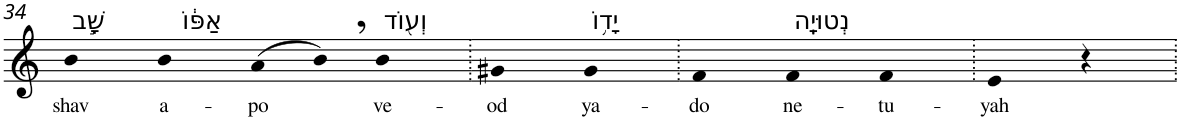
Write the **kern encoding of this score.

**kern	**text
*part1	*part1
*staff1	*staff1
*I"Piano	*
*I'Pno	*
!!LO:PB:g=z
*clefG2	*
*k[]	*
=34	=34
!LO:TX:a:t=שָׁ֣ב	!
!	!LO:LY:b
4b	shav
!LO:TX:a:t=אַפּ֔וֹ	!
!	!LO:LY:b
4b	a-
!	!LO:LY:b
(>8a	-po
8b,)	.
!LO:TX:a:t=וְע֖וֹד	!
!	!LO:LY:b
4b	ve-
=35.	=35.
!	!LO:LY:b
4g#X	-od
!LO:TX:a:t=יָד֥וֹ	!
!	!LO:LY:b
4g#	ya-
=36.	=36.
!	!LO:LY:b
4f	-do
!LO:TX:a:t=נְטוּיָֽה	!
!	!LO:LY:b
4f	ne-
!	!LO:LY:b
4f	-tu-
=37.	=37.
!	!LO:LY:b
4e	-yah
4r	.
=.	=.
*-	*-
